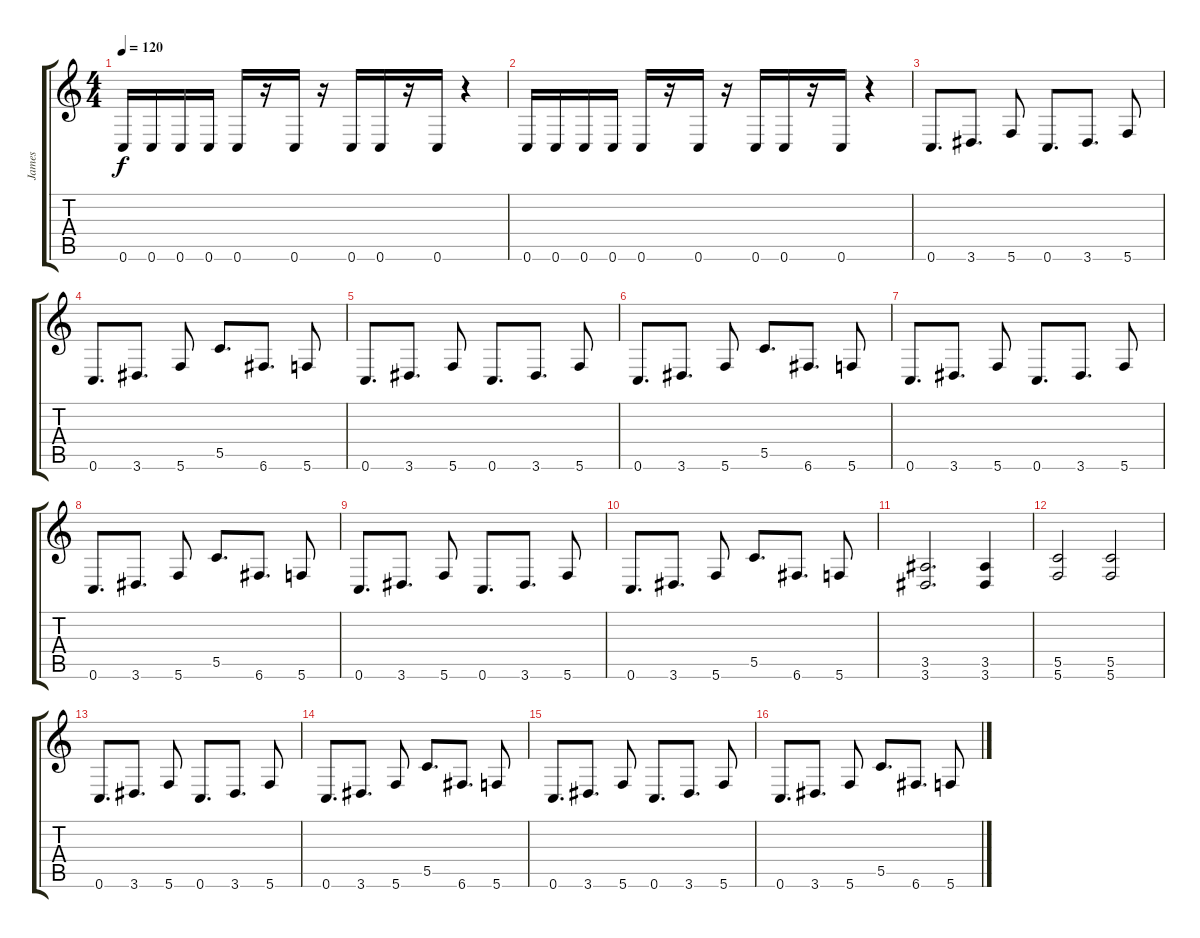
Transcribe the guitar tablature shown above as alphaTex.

\track ("James" "James") {instrument distortionguitar}
\staff {score tabs}
\tuning (D4 A3 F3 C3 G2 C2) {hide}
\ts (4 4)
\tempo 120
\clef g2
\ks c
0.6.16{dy f} 0.6.16 0.6.16 0.6.16 0.6.16 r.16 0.6.16 r.16 0.6.16 0.6.16 r.16 0.6.16 r.4 |
0.6.16 0.6.16 0.6.16 0.6.16 0.6.16 r.16 0.6.16 r.16 0.6.16 0.6.16 r.16 0.6.16 r.4 |
0.6.8{d} 3.6.8{d} 5.6.8 0.6.8{d} 3.6.8{d} 5.6.8 |
0.6.8{d} 3.6.8{d} 5.6.8 5.5.8{d} 6.6.8{d} 5.6.8 |
0.6.8{d} 3.6.8{d} 5.6.8 0.6.8{d} 3.6.8{d} 5.6.8 |
0.6.8{d} 3.6.8{d} 5.6.8 5.5.8{d} 6.6.8{d} 5.6.8 |
0.6.8{d} 3.6.8{d} 5.6.8 0.6.8{d} 3.6.8{d} 5.6.8 |
0.6.8{d} 3.6.8{d} 5.6.8 5.5.8{d} 6.6.8{d} 5.6.8 |
0.6.8{d} 3.6.8{d} 5.6.8 0.6.8{d} 3.6.8{d} 5.6.8 |
0.6.8{d} 3.6.8{d} 5.6.8 5.5.8{d} 6.6.8{d} 5.6.8 |
(3.5 3.6).2{d} (3.5 3.6).4 |
(5.5 5.6).2 (5.5 5.6).2 |
0.6.8{d} 3.6.8{d} 5.6.8 0.6.8{d} 3.6.8{d} 5.6.8 |
0.6.8{d} 3.6.8{d} 5.6.8 5.5.8{d} 6.6.8{d} 5.6.8 |
0.6.8{d} 3.6.8{d} 5.6.8 0.6.8{d} 3.6.8{d} 5.6.8 |
0.6.8{d} 3.6.8{d} 5.6.8 5.5.8{d} 6.6.8{d} 5.6.8
